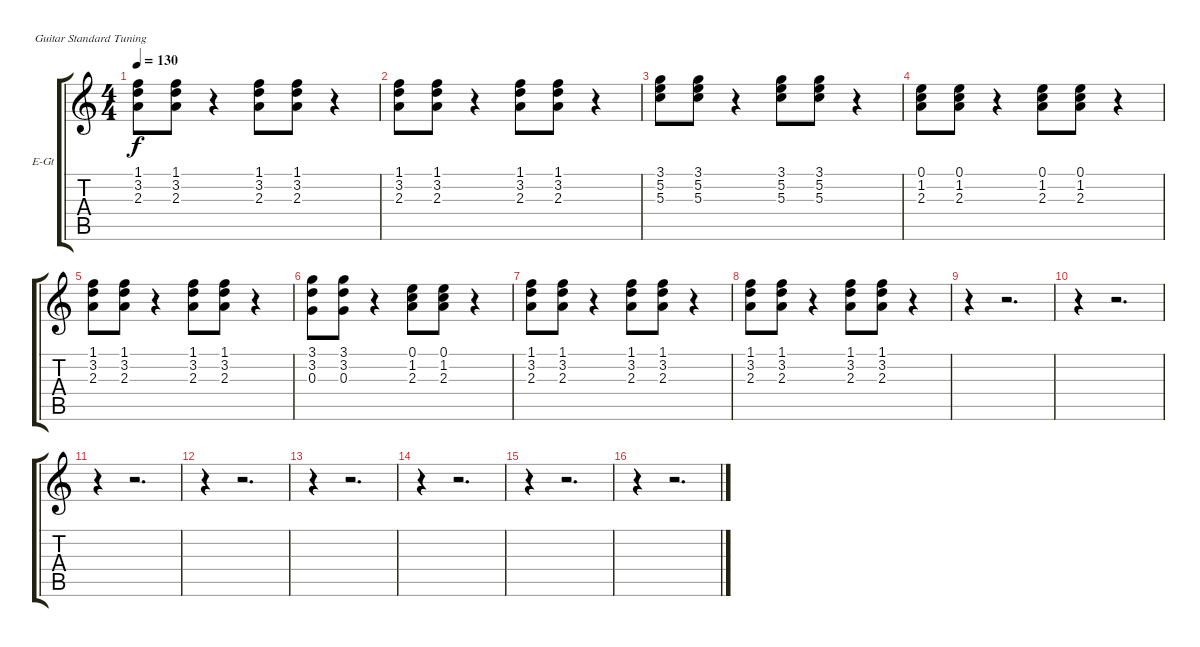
\bracketExtendMode groupsimilarinstruments
\firstSystemTrackNameOrientation horizontal
\otherSystemsTrackNameOrientation horizontal
\track ("Глеб" "E-Gt") {instrument overdrivenguitar}
\staff {score tabs}
\tuning (E4 B3 G3 D3 A2 E2)
\ts (4 4)
\tempo 130
\clef g2
\ks c
(1.1 3.2 2.3).8{dy f} (1.1 3.2 2.3).8 r.4 (1.1 3.2 2.3).8 (1.1 3.2 2.3).8 r.4 |
(1.1 3.2 2.3).8 (1.1 3.2 2.3).8 r.4 (1.1 3.2 2.3).8 (1.1 3.2 2.3).8 r.4 |
(3.1 5.2 5.3).8 (3.1 5.2 5.3).8 r.4 (3.1 5.2 5.3).8 (3.1 5.2 5.3).8 r.4 |
(0.1 1.2 2.3).8 (0.1 1.2 2.3).8 r.4 (0.1 1.2 2.3).8 (0.1 1.2 2.3).8 r.4 |
(1.1 3.2 2.3).8 (1.1 3.2 2.3).8 r.4 (1.1 3.2 2.3).8 (1.1 3.2 2.3).8 r.4 |
(3.1 3.2 0.3).8 (3.1 3.2 0.3).8 r.4 (0.1 1.2 2.3).8 (0.1 1.2 2.3).8 r.4 |
(1.1 3.2 2.3).8 (1.1 3.2 2.3).8 r.4 (1.1 3.2 2.3).8 (1.1 3.2 2.3).8 r.4 |
(1.1 3.2 2.3).8 (1.1 3.2 2.3).8 r.4 (1.1 3.2 2.3).8 (1.1 3.2 2.3).8 r.4 |
r.4 r.2{d} |
r.4 r.2{d} |
r.4 r.2{d} |
r.4 r.2{d} |
r.4 r.2{d} |
r.4 r.2{d} |
r.4 r.2{d} |
r.4 r.2{d}
